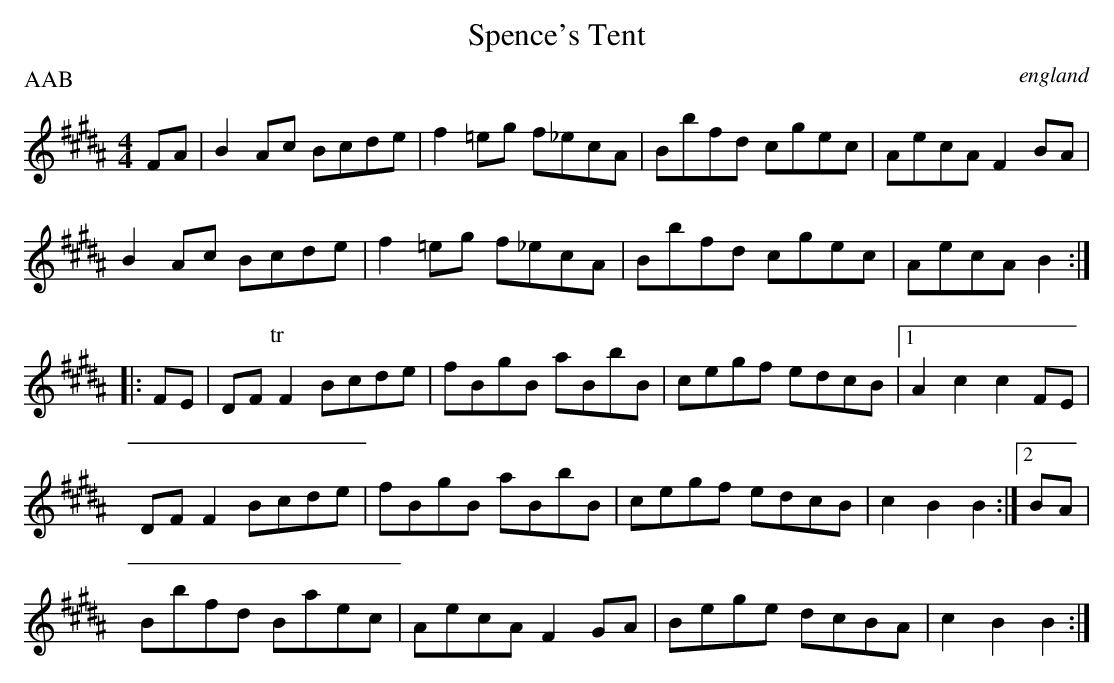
X:1
T:Spence's Tent
O:england
P:AAB
M:4/4
L:1/4
K:B
F/2A/2|BA/2c/2 B/2c/2d/2e/2|f=e/2g/2 f/2_e/2c/2A/2|B/2b/2f/2d/2 c/2g/2e/2c/2|\
A/2e/2c/2A/2 FB/2A/2|
BA/2c/2 B/2c/2d/2e/2|f=e/2g/2 f/2_e/2c/2A/2|B/2b/2f/2d/2 c/2g/2e/2c/2|\
A/2e/2c/2A/2 B::
F/2E/2|D/2F/2\
P:tr
F B/2c/2d/2e/2|f/2B/2g/2B/2 a/2B/2b/2B/2|c/2e/2g/2f/2 e/2d/2c/2B/2|\
[1Ac cF/2E/2|
D/2F/2F B/2c/2d/2e/2|f/2B/2g/2B/2 a/2B/2b/2B/2|c/2e/2g/2f/2 e/2d/2c/2B/2|cB B\
:|2B/2A/2|
B/2b/2f/2d/2 B/2a/2e/2c/2|A/2e/2c/2A/2 FG/2A/2|B/2e/2g/2e/2 d/2c/2B/2A/2|cB B\
:|
